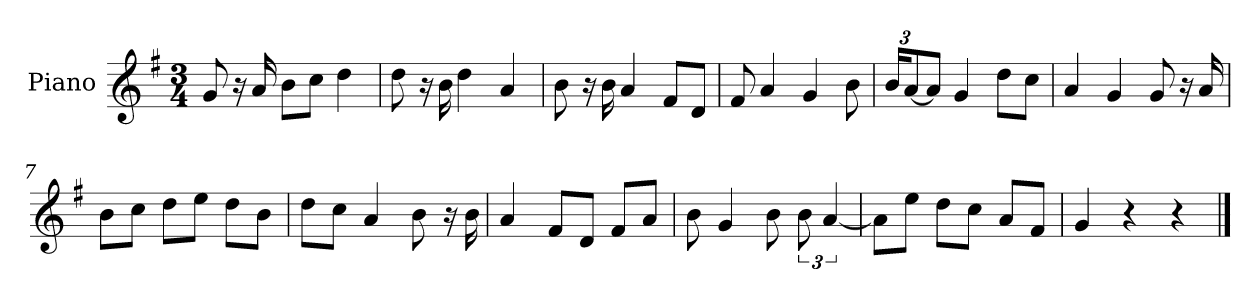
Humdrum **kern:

**kern
*part1
*staff1
*I"Piano
*I'P-no
*clefG2
*k[f#]
*M3/4
*MM181
=1
8g/
16r
16a/
8b\L
8cc\J
4dd\
=2
8dd\
16r
16b\
4dd\
4a/
=3
8b\
16r
16b\
4a/
8f#/L
8d/J
=4
8f#/
4a/
4g/
8b\
=5
*Xbrackettup
24b/KL
[12a/
8a/J]
4g/
8dd\L
8cc\J
=6
4a/
4g/
8g/
16r
16a/
!!LO:LB:g=z
=7
8b\L
8cc\J
8dd\L
8ee\J
8dd\L
8b\J
=8
8dd\L
8cc\J
4a/
8b\
16r
16b\
=9
4a/
8f#/L
8d/J
8f#/L
8a/J
=10
8b\
4g/
8b\
*brackettup
12b\
[6a/
=11
8a\L]
8ee\J
8dd\L
8cc\J
8a/L
8f#/J
=12
4g/
4r
4r
==
*-
